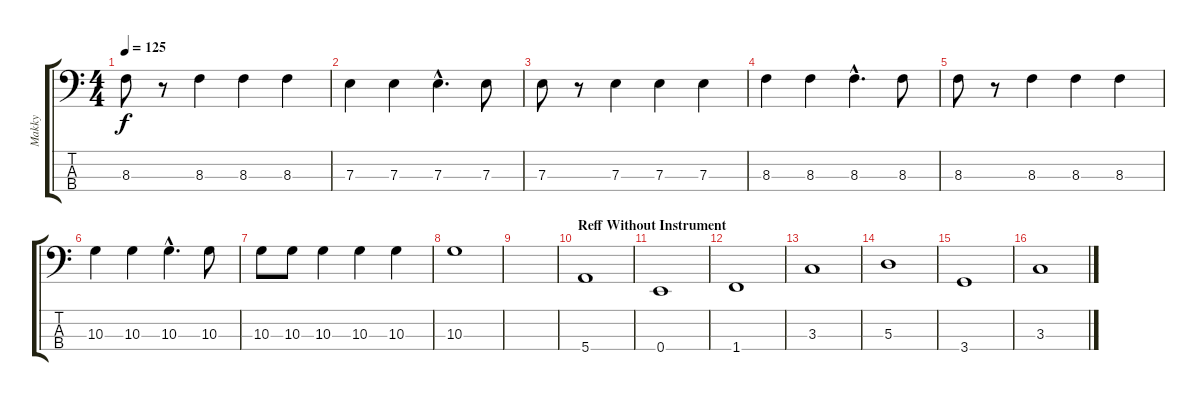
\track ("Makky" "Makky") {instrument electricbassfinger}
\staff {score tabs}
\tuning (G2 D2 A1 E1) {hide}
\ts (4 4)
\tempo 125
\clef f4
\ks c
8.3.8{dy f} r.8 8.3.4 8.3.4 8.3.4 |
7.3.4 7.3.4 7.3{hac}.4{d} 7.3.8 |
7.3.8 r.8 7.3.4 7.3.4 7.3.4 |
8.3.4 8.3.4 8.3{hac}.4{d} 8.3.8 |
8.3.8 r.8 8.3.4 8.3.4 8.3.4 |
10.3.4 10.3.4 10.3{hac}.4{d} 10.3.8 |
10.3.8 10.3.8 10.3.4 10.3.4 10.3.4 |
10.3.1 |
|
\section ("" "Reff Without Instrument")
5.4.1 |
0.4.1 |
1.4.1 |
3.3.1 |
5.3.1 |
3.4.1 |
3.3.1
